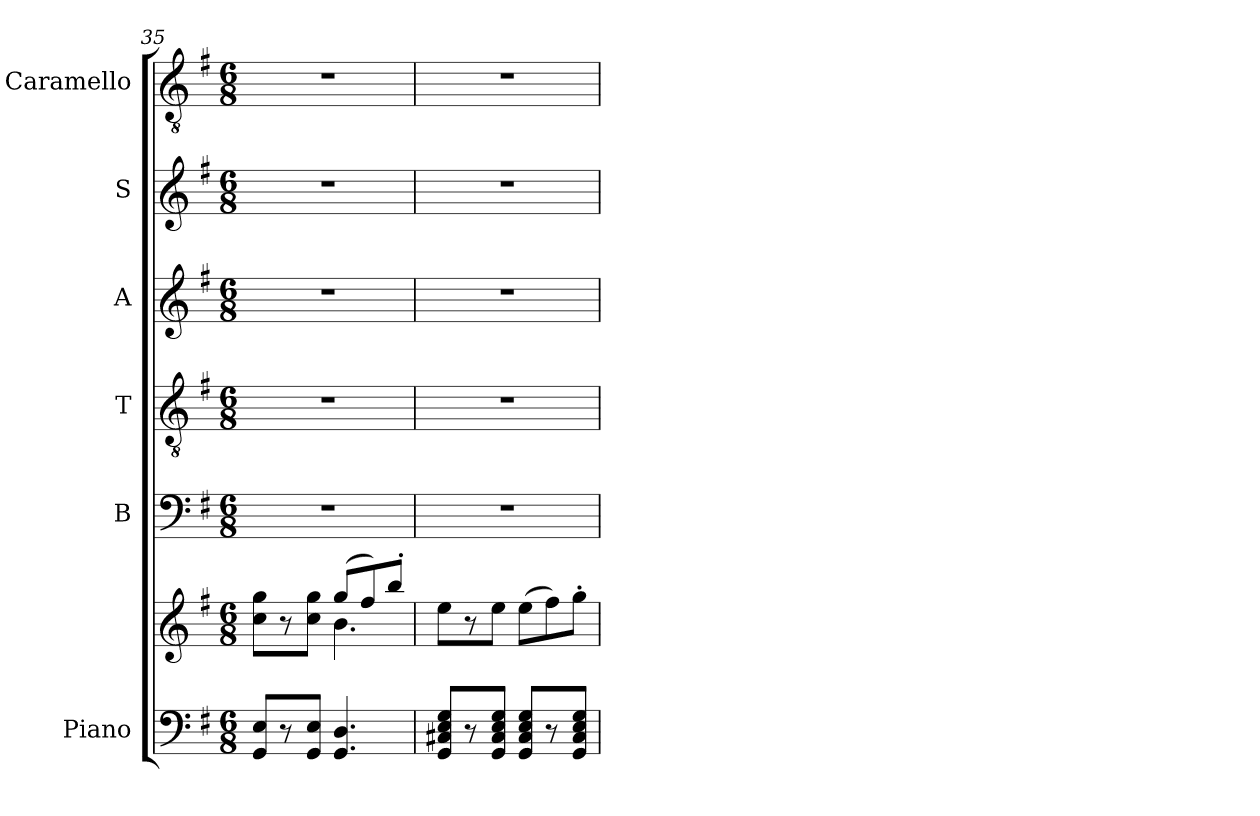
**kern	**kern	**kern	**kern	**kern	**kern	**kern
*part6	*part6	*part5	*part4	*part3	*part2	*part1
*staff7	*staff6	*staff5	*staff4	*staff3	*staff2	*staff1
*I"Piano	*	*I"B	*I"T	*I"A	*I"S	*I"Caramello
*I'Pno	*	*I'B	*I'T	*I'A	*I'S	*
*clefF4	*clefG2	*clefF4	*clefGv2	*clefG2	*clefG2	*clefGv2
*k[f#]	*k[f#]	*k[f#]	*k[f#]	*k[f#]	*k[f#]	*k[f#]
*M6/8	*M6/8	*M6/8	*M6/8	*M6/8	*M6/8	*M6/8
=35	=35	=35	=35	=35	=35	=35
*	*^	*	*	*	*	*
8GG/ 8E/L	8cc\ 8gg\L	4.ryy	2.r	2.r	2.r	2.r	2.r
8r	8r	.	.	.	.	.	.
8GG/ 8E/J	8cc\ 8gg\J	.	.	.	.	.	.
4.GG/ 4.D/	(>8gg/L	4.b\	.	.	.	.	.
.	8ff#/)	.	.	.	.	.	.
.	8bb'/J	.	.	.	.	.	.
*	*v	*v	*	*	*	*	*
=36	=36	=36	=36	=36	=36	=36
8GG/ 8C#X/ 8E/ 8G/L	8ee\L	2.r	2.r	2.r	2.r	2.r
8r	8r	.	.	.	.	.
8GG/ 8C#/ 8E/ 8G/J	8ee\J	.	.	.	.	.
8GG/ 8C#/ 8E/ 8G/L	(>8ee\L	.	.	.	.	.
8r	8ff#\)	.	.	.	.	.
8GG/ 8C#/ 8E/ 8G/J	8gg'\J	.	.	.	.	.
=	=	=	=	=	=	=
*-	*-	*-	*-	*-	*-	*-
